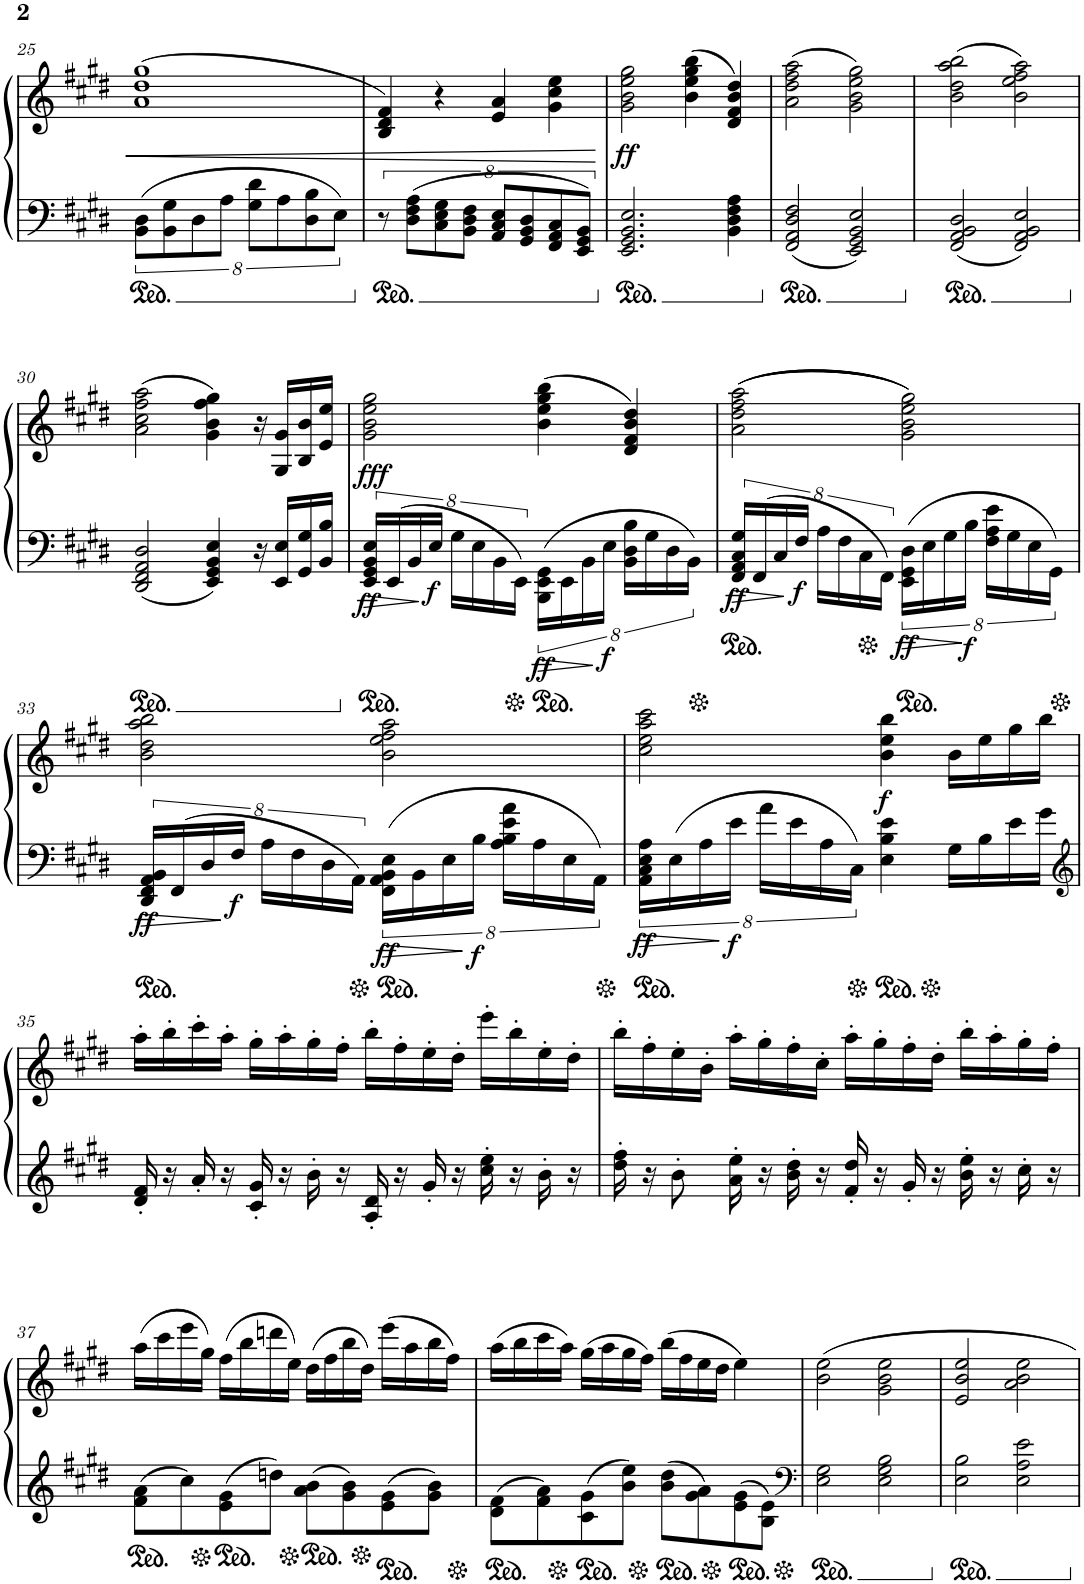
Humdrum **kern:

**kern	**kern	**dynam
*part1	*part1	*part1
*staff2	*staff1	*staff1/2
*I"Piano	*	*
*I'Pno.	*	*
!!LO:PB:g=z
*clefF4	*clefG2	*
*k[f#c#g#d#]	*k[f#c#g#d#]	*
*M4/4	*M4/4	*
=25	=25	=25
!	!	!LO:HP:b
8BB\ 8D#\L	(1a 1dd# 1gg#	<
8BB\ 8G#\	.	.
8D#\	.	.
8A\J	.	.
8G#\ 8d#\L	.	.
8A\	.	.
8D#\ 8B\	.	.
8E\J	.	.
=26	=26	=26
8r	4B/ 4d#/ 4f#/)	.
8D#\ 8F#\ 8A\L	.	.
8C#\ 8E\ 8G#\	4r	.
8BB\ 8D#\ 8F#\J	.	.
8AA/ 8C#/ 8E/L	4e/ 4a/	.
8GG#/ 8BB/ 8D#/	.	.
8FF#/ 8AA/ 8C#/	4g#\ 4cc#\ 4ee\	.
8EE/ 8GG#/ 8BB/J	.	.
.	.	[
=27	=27	=27
!	!	!LO:DY:b
2.EE/ 2.GG#/ 2.BB/ 2.E/	2g#\ 2b\ 2ee\ 2gg#\	ff
.	(4b\ 4ee\ 4gg#\ 4bb\	.
4BB\ 4D#\ 4F#\ 4A\	4d#/ 4f#/ 4b/ 4dd#/)	.
=28	=28	=28
2FF#/ 2AA/ 2D#/ 2F#/	(2a\ 2dd#\ 2ff#\ 2aa\	.
2EE/ 2GG#/ 2BB/ 2E/	2g#\ 2b\ 2ee\ 2gg#\)	.
=29	=29	=29
2FF#/ 2AA/ 2BB/ 2D#/	(2b\ 2dd#\ 2aa\ 2bb\	.
2FF#/ 2AA/ 2BB/ 2E/	2b\ 2ee\ 2ff#\ 2aa\)	.
!!LO:LB:g=z
=30	=30	=30
2DD#/ 2FF#/ 2AA/ 2D#/	(2a\ 2cc#\ 2ff#\ 2aa\	.
4EE/ 4GG#/ 4BB/ 4E/	4g#\ 4b\ 4ff#\ 4gg#\)	.
16r	16r	.
16EE/ 16E/LL	16G#/ 16g#/LL	.
16GG#/ 16G#/	16B/ 16b/	.
16BB/ 16B/JJ	16e/ 16ee/JJ	.
=31	=31	=31
!	!	!LO:DY:b=2
!	!	!LO:DY:n=1:b
16EE/ 16GG#/ 16BB/ 16E/LL	2g#\ 2b\ 2ee\ 2gg#\	ff fff
16EE/	.	.
16BB/	.	.
!	!	!LO:DY:n=2:b=2
16E/JJ	.	f
16G#\LL	.	.
16E\	.	.
16BB\	.	.
16EE\JJ	.	.
!	!	!LO:DY:n=3:b=2
16BBB\ 16EE\ 16GG#\LL	(4b\ 4ee\ 4gg#\ 4bb\	ff
16EE\	.	.
16BB\	.	.
!	!	!LO:DY:n=4:b=2
16E\JJ	.	f
16BB\ 16D#\ 16B\LL	4d#/ 4f#/ 4b/ 4dd#/)	.
16G#\	.	.
16D#\	.	.
16BB\JJ	.	.
=32	=32	=32
!	!	!LO:DY:b=2
16FF#/ 16AA/ 16C#/ 16G#/LL	((2a\ 2dd#\ 2ff#\ 2aa\	ff
16FF#/	.	.
16C#/	.	.
!	!	!LO:DY:b=2
16F#/JJ	.	f
16A\LL	.	.
16F#\	.	.
16C#\	.	.
16FF#\JJ	.	.
!	!	!LO:DY:b=2
16EE\ 16GG#\ 16D#\LL	2g#\ 2b\ 2ee\ 2gg#\))	ff
16E\	.	.
16G#\	.	.
!	!	!LO:DY:b=2
16B\JJ	.	f
16F#\ 16A\ 16e\LL	.	.
16G#\	.	.
16E\	.	.
16GG#\JJ	.	.
!!LO:LB:g=z
=33	=33	=33
!	!	!LO:DY:b=2
16DD#/ 16FF#/ 16AA/ 16BB/LL	2b\ 2dd#\ 2aa\ 2bb\	ff
16FF#/	.	.
16D#/	.	.
!	!	!LO:DY:b=2
16F#/JJ	.	f
16A\LL	.	.
16F#\	.	.
16D#\	.	.
16AA\JJ	.	.
!	!	!LO:DY:b=2
16FF#\ 16AA\ 16BB\ 16E\LL	2b\ 2ee\ 2ff#\ 2aa\	ff
16BB\	.	.
16E\	.	.
!	!	!LO:DY:b=2
16B\JJ	.	f
16A\ 16B\ 16e\ 16a\LL	.	.
16A\	.	.
16E\	.	.
16AA\JJ	.	.
=34	=34	=34
!	!	!LO:DY:b=2
16AA\ 16C#\ 16E\ 16A\LL	2cc#\ 2ee\ 2aa\ 2ccc#\	ff
16E\	.	.
16A\	.	.
!	!	!LO:DY:b=2
16e\JJ	.	f
16a\LL	.	.
16e\	.	.
16A\	.	.
16C#\JJ	.	.
!	!	!LO:DY:b
4E\ 4B\ 4e\	4b\ 4ee\ 4bb\	f
16G#\LL	16b\LL	.
16B\	16ee\	.
16e\	16gg#\	.
16g#\JJ	16bb\JJ	.
!!LO:LB:g=z
=35	=35	=35
*clefG2	*	*
16d#/' 16f#/'	16aa'\LL	.
16r	16bb'\	.
16a'/	16ccc#'\	.
16r	16aa'\JJ	.
16c#/' 16g#/'	16gg#'\LL	.
16r	16aa'\	.
16b'\	16gg#'\	.
16r	16ff#'\JJ	.
16A/' 16d#/'	16bb'\LL	.
16r	16ff#'\	.
16g#'/	16ee'\	.
16r	16dd#'\JJ	.
16cc#\' 16ee\'	16eee'\LL	.
16r	16bb'\	.
16b'\	16ee'\	.
16r	16dd#'\JJ	.
=36	=36	=36
16dd#\' 16ff#\'	16bb'\LL	.
16r	16ff#'\	.
8b'\	16ee'\	.
.	16b'\JJ	.
16a\' 16ee\'	16aa'\LL	.
16r	16gg#'\	.
16b\' 16dd#\'	16ff#'\	.
16r	16cc#'\JJ	.
16f#/' 16dd#/'	16aa'\LL	.
16r	16gg#'\	.
16g#'/	16ff#'\	.
16r	16dd#'\JJ	.
16b\' 16ee\'	16bb'\LL	.
16r	16aa'\	.
16cc#'\	16gg#'\	.
16r	16ff#'\JJ	.
!!LO:LB:g=z
=37	=37	=37
8f#\ 8a\L	(16aa\LL	.
.	16ccc#\	.
8cc#\	16eee\	.
.	16gg#\JJ)	.
8e\ 8g#\	(16ff#\LL	.
.	16bb\	.
8ddn\J	16dddn\	.
.	16ee\JJ)	.
8a\ 8b\L	(16dd#\LL	.
.	16ff#\	.
8g#\ 8b\	16bb\	.
.	16dd#\JJ)	.
8e\ 8g#\	(16eee\LL	.
.	16aa\	.
8g#\ 8b\J	16bb\	.
.	16ff#\JJ)	.
=38	=38	=38
8d#\ 8f#\L	(16aa\LL	.
.	16bb\	.
8f#\ 8a\	16ccc#\	.
.	16aa\JJ)	.
8c#\ 8g#\	(16gg#\LL	.
.	16aa\	.
8b\ 8ee\J	16gg#\	.
.	16ff#\JJ)	.
8b\ 8dd#\L	(16bb\LL	.
.	16ff#\	.
8g#\ 8a\	16ee\	.
.	16dd#\JJ	.
8e\ 8g#\	4ee\)	.
8B\ 8e\J	.	.
=39	=39	=39
*clefF4	*	*
2E\ 2G#\	2b\ 2ee\	.
2E\ 2G#\ 2B\	2g#\ 2b\ 2ee\	.
=40	=40	=40
2E\ 2B\	2e/ 2b/ 2ee/	.
2E\ 2A\ 2e\	2a\ 2b\ 2ee\	.
=	=	=
*-	*-	*-
